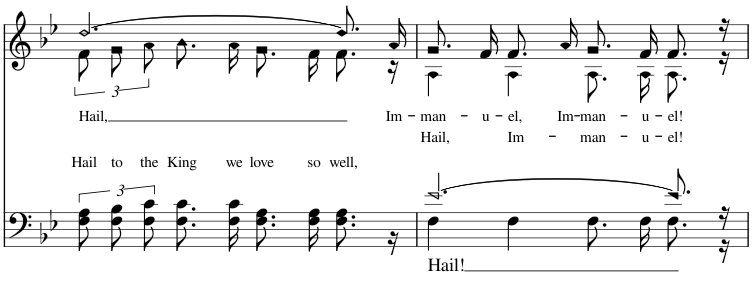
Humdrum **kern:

**kern	**text	**kern	**text	**text
*part1	*part1	*part1	*part1	*part1
*staff2	*staff2	*staff1	*staff1	*staff1
*I"Piano	*	*	*	*
*I'Pno	*	*	*	*
!!LO:PB:g=z
*clefF4	*	*clefG2	*	*
*k[b-e-]	*	*k[b-e-]	*	*
*M4/4	*	*M4/4	*	*
=32	=32	=32	=32	=32
*^	*	*	*	*
!	!	!	!	!LO:LY:b	!
*	*	*	*^	*	*
!	!	!	!	!	!	!LO:LY:b
1ryy	12F\ 12A\L	.	[2.dd/	12f\L	.	Hail
!	!	!	!	!	!	!LO:LY:b
.	12F\ 12B-\	.	.	12g\	.	to
!	!	!	!	!	!	!LO:LY:b
.	12F\ 12c\J	.	.	12a\J	.	the
!	!	!	!	!	!	!LO:LY:b
.	8.F\ 8.c\L	.	.	8.b-\L	.	King
!	!	!	!	!	!	!LO:LY:b
.	16F\ 16c\Jk	.	.	16a\Jk	.	we
!	!	!	!	!	!	!LO:LY:b
.	8.F\ 8.A\L	.	.	8.g\L	.	love
!	!	!	!	!	!	!LO:LY:b
.	16F\ 16A\Jk	.	.	16f\Jk	.	so
!	!	!	!	!	!	!LO:LY:b
.	8.F\ 8.A\	.	8.dd/L]	8.f\	.	well,
!	!	!	!	!	!LO:LY:b	!
.	16r	.	16a/Jk	16r	Im-	.
=33	=33	=33	=33	=33	=33	=33
!	!	!LO:LY:b	!	!	!LO:LY:b	!LO:LY:b
*	*^	*	*	*	*	*
1ryy	[2.e-/	4F\	Hail!	8.g/L	4A\	-man-	Hail,
!	!	!	!	!	!	!LO:LY:b	!
.	.	.	.	16f/Jk	.	-u-	.
!	!	!	!	!	!	!LO:LY:b	!LO:LY:b
.	.	4F\	.	8.f/L	4A\	-el,	Im-
!	!	!	!	!	!	!LO:LY:b	!
.	.	.	.	16a/Jk	.	Im-	.
!	!	!	!	!	!	!LO:LY:b	!LO:LY:b
.	.	8.F\L	.	8.g/L	8.A\L	-man-	-man-
!	!	!	!	!	!	!LO:LY:b	!LO:LY:b
.	.	16F\Jk	.	16f/Jk	16A\Jk	-u-	-u-
!	!	!	!	!	!	!LO:LY:b	!LO:LY:b
.	8.e-/]	8.F\	.	8.f/	8.A\	-el!	-el!
.	16r	16r	.	16r	16r	.	.
*v	*v	*v	*	*	*	*	*
*	*	*v	*v	*	*
=	=	=	=	=
*-	*-	*-	*-	*-
